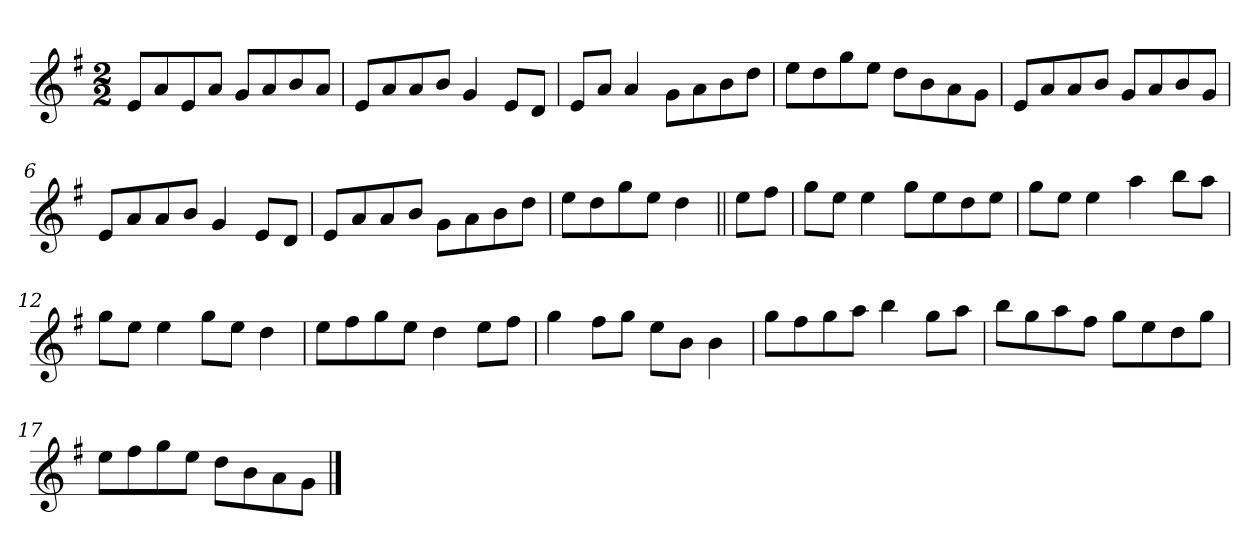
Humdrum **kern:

**kern
*part1
*staff1
*clefG2
*k[f#]
*G:
*M2/2
*MM200
=1
8e/L
8a/
8e/
8a/J
8g/L
8a/
8b/
8a/J
=2
8e/L
8a/
8a/
8b/J
4g/
8e/L
8d/J
=3
8e/L
8a/J
4a/
8g\L
8a\
8b\
8dd\J
=4
8ee\L
8dd\
8gg\
8ee\J
8dd\L
8b\
8a\
8g\J
=5
8e/L
8a/
8a/
8b/J
8g/L
8a/
8b/
8g/J
=6
8e/L
8a/
8a/
8b/J
4g/
8e/L
8d/J
!!LO:LB:g=z
=7
8e/L
8a/
8a/
8b/J
8g\L
8a\
8b\
8dd\J
=8
8ee\L
8dd\
8gg\
8ee\J
4dd\
=9||
8ee\L
8ff#\J
=10
8gg\L
8ee\J
4ee\
8gg\L
8ee\
8dd\
8ee\J
=11
8gg\L
8ee\J
4ee\
4aa\
8bb\L
8aa\J
=12
8gg\L
8ee\J
4ee\
8gg\L
8ee\J
4dd\
=13
8ee\L
8ff#\
8gg\
8ee\J
4dd\
8ee\L
8ff#\J
!!LO:LB:g=z
=14
4gg\
8ff#\L
8gg\J
8ee\L
8b\J
4b\
=15
8gg\L
8ff#\
8gg\
8aa\J
4bb\
8gg\L
8aa\J
=16
8bb\L
8gg\
8aa\
8ff#\J
8gg\L
8ee\
8dd\
8gg\J
=17
8ee\L
8ff#\
8gg\
8ee\J
8dd\L
8b\
8a\
8g\J
==
*-
